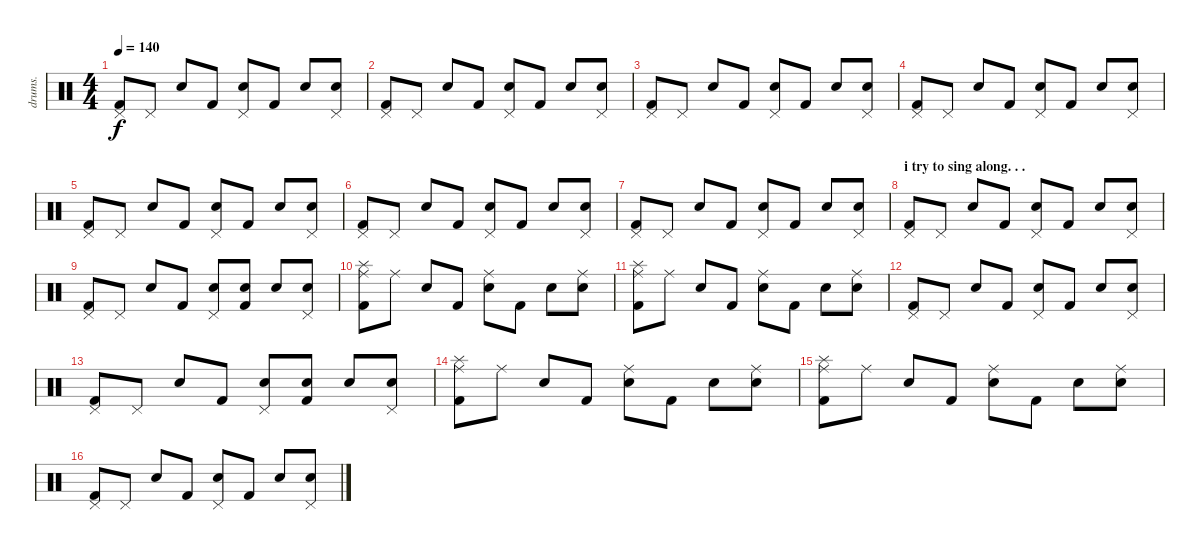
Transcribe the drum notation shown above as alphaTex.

\track ("drums." "drums.") {instrument percussion}
\staff {score}
\articulation defaults
\ts (4 4)
\tempo 140
\clef neutral
\ks c
("Pedal Hi-Hat (hit)" "Kick (hit) 2").8{dy f} "Pedal Hi-Hat (hit)".8 "Snare (hit) 2".8 "Kick (hit) 2".8 ("Pedal Hi-Hat (hit)" "Snare (hit) 2").8 "Kick (hit) 2".8 "Snare (hit) 2".8 ("Pedal Hi-Hat (hit)" "Snare (hit) 2").8 |
("Pedal Hi-Hat (hit)" "Kick (hit) 2").8 "Pedal Hi-Hat (hit)".8 "Snare (hit) 2".8 "Kick (hit) 2".8 ("Pedal Hi-Hat (hit)" "Snare (hit) 2").8 "Kick (hit) 2".8 "Snare (hit) 2".8 ("Pedal Hi-Hat (hit)" "Snare (hit) 2").8 |
("Pedal Hi-Hat (hit)" "Kick (hit) 2").8 "Pedal Hi-Hat (hit)".8 "Snare (hit) 2".8 "Kick (hit) 2".8 ("Pedal Hi-Hat (hit)" "Snare (hit) 2").8 "Kick (hit) 2".8 "Snare (hit) 2".8 ("Pedal Hi-Hat (hit)" "Snare (hit) 2").8 |
("Pedal Hi-Hat (hit)" "Kick (hit) 2").8 "Pedal Hi-Hat (hit)".8 "Snare (hit) 2".8 "Kick (hit) 2".8 ("Pedal Hi-Hat (hit)" "Snare (hit) 2").8 "Kick (hit) 2".8 "Snare (hit) 2".8 ("Pedal Hi-Hat (hit)" "Snare (hit) 2").8 |
("Pedal Hi-Hat (hit)" "Kick (hit) 2").8 "Pedal Hi-Hat (hit)".8 "Snare (hit) 2".8 "Kick (hit) 2".8 ("Pedal Hi-Hat (hit)" "Snare (hit) 2").8 "Kick (hit) 2".8 "Snare (hit) 2".8 ("Pedal Hi-Hat (hit)" "Snare (hit) 2").8 |
("Pedal Hi-Hat (hit)" "Kick (hit) 2").8 "Pedal Hi-Hat (hit)".8 "Snare (hit) 2".8 "Kick (hit) 2".8 ("Pedal Hi-Hat (hit)" "Snare (hit) 2").8 "Kick (hit) 2".8 "Snare (hit) 2".8 ("Pedal Hi-Hat (hit)" "Snare (hit) 2").8 |
("Pedal Hi-Hat (hit)" "Kick (hit) 2").8 "Pedal Hi-Hat (hit)".8 "Snare (hit) 2".8 "Kick (hit) 2".8 ("Pedal Hi-Hat (hit)" "Snare (hit) 2").8 "Kick (hit) 2".8 "Snare (hit) 2".8 ("Pedal Hi-Hat (hit)" "Snare (hit) 2").8 |
\section ("" "i try to sing along. . .")
("Pedal Hi-Hat (hit)" "Kick (hit) 2").8 "Pedal Hi-Hat (hit)".8 "Snare (hit) 2".8 "Kick (hit) 2".8 ("Pedal Hi-Hat (hit)" "Snare (hit) 2").8 "Kick (hit) 2".8 "Snare (hit) 2".8 ("Pedal Hi-Hat (hit)" "Snare (hit) 2").8 |
("Pedal Hi-Hat (hit)" "Kick (hit) 2").8 "Pedal Hi-Hat (hit)".8 "Snare (hit) 2".8 "Kick (hit) 2".8 ("Pedal Hi-Hat (hit)" "Snare (hit) 2").8 ("Snare (hit) 2" "Kick (hit) 2").8 "Snare (hit) 2".8 ("Pedal Hi-Hat (hit)" "Snare (hit) 2").8 |
("Ride (middle)" "Splash (hit)" "Kick (hit) 2").8 "Ride (middle)".8 "Snare (hit) 2".8 "Kick (hit) 2".8 ("Ride (middle)" "Snare (hit) 2").8 "Kick (hit) 2".8 "Snare (hit) 2".8 ("Ride (middle)" "Snare (hit) 2").8 |
("Ride (middle)" "Splash (hit)" "Kick (hit) 2").8 "Ride (middle)".8 "Snare (hit) 2".8 "Kick (hit) 2".8 ("Ride (middle)" "Snare (hit) 2").8 "Kick (hit) 2".8 "Snare (hit) 2".8 ("Ride (middle)" "Snare (hit) 2").8 |
("Pedal Hi-Hat (hit)" "Kick (hit) 2").8 "Pedal Hi-Hat (hit)".8 "Snare (hit) 2".8 "Kick (hit) 2".8 ("Pedal Hi-Hat (hit)" "Snare (hit) 2").8 "Kick (hit) 2".8 "Snare (hit) 2".8 ("Pedal Hi-Hat (hit)" "Snare (hit) 2").8 |
("Pedal Hi-Hat (hit)" "Kick (hit) 2").8 "Pedal Hi-Hat (hit)".8 "Snare (hit) 2".8 "Kick (hit) 2".8 ("Pedal Hi-Hat (hit)" "Snare (hit) 2").8 ("Snare (hit) 2" "Kick (hit) 2").8 "Snare (hit) 2".8 ("Pedal Hi-Hat (hit)" "Snare (hit) 2").8 |
("Ride (middle)" "Splash (hit)" "Kick (hit) 2").8 "Ride (middle)".8 "Snare (hit) 2".8 "Kick (hit) 2".8 ("Ride (middle)" "Snare (hit) 2").8 "Kick (hit) 2".8 "Snare (hit) 2".8 ("Ride (middle)" "Snare (hit) 2").8 |
("Ride (middle)" "Splash (hit)" "Kick (hit) 2").8 "Ride (middle)".8 "Snare (hit) 2".8 "Kick (hit) 2".8 ("Ride (middle)" "Snare (hit) 2").8 "Kick (hit) 2".8 "Snare (hit) 2".8 ("Ride (middle)" "Snare (hit) 2").8 |
("Pedal Hi-Hat (hit)" "Kick (hit) 2").8 "Pedal Hi-Hat (hit)".8 "Snare (hit) 2".8 "Kick (hit) 2".8 ("Pedal Hi-Hat (hit)" "Snare (hit) 2").8 "Kick (hit) 2".8 "Snare (hit) 2".8 ("Pedal Hi-Hat (hit)" "Snare (hit) 2").8
